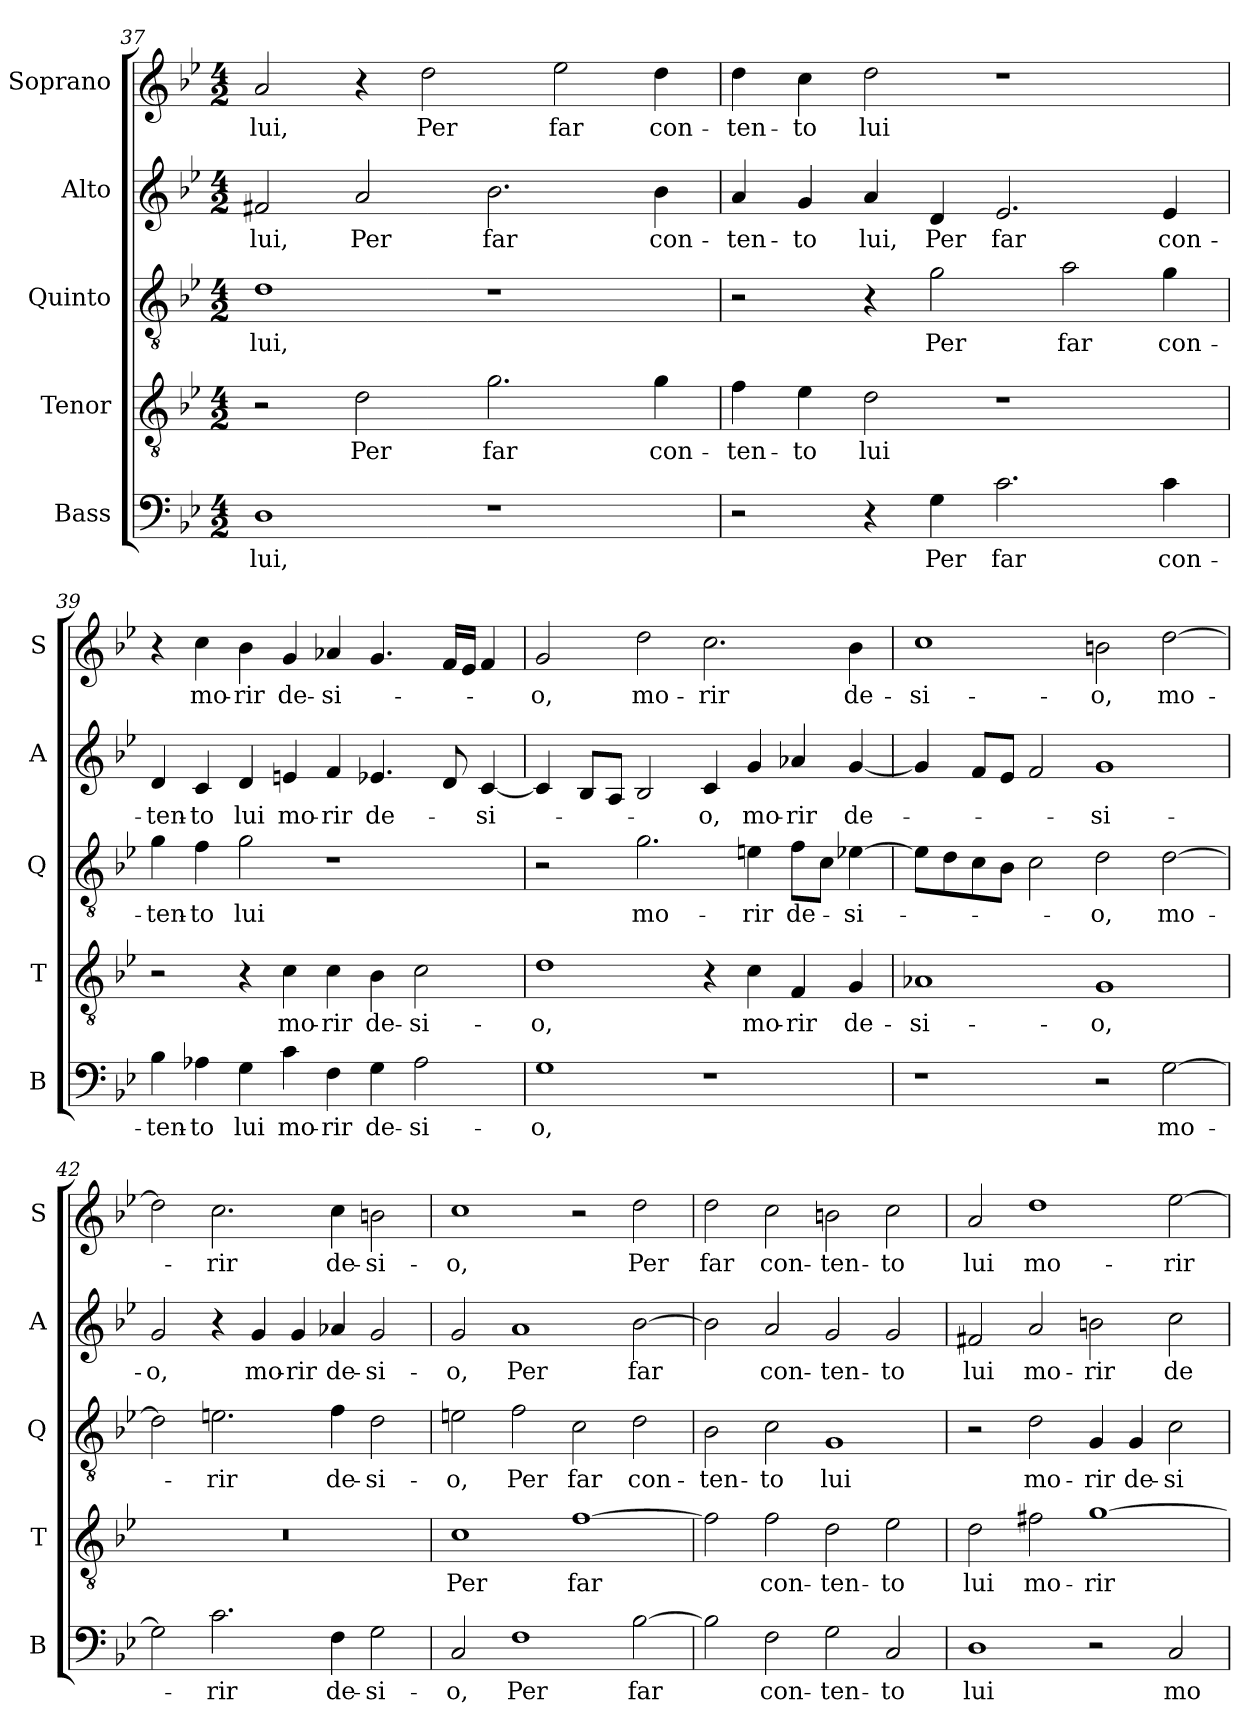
**kern	**text	**kern	**text	**kern	**text	**kern	**text	**kern	**text
*part5	*part5	*part4	*part4	*part3	*part3	*part2	*part2	*part1	*part1
*staff5	*staff5	*staff4	*staff4	*staff3	*staff3	*staff2	*staff2	*staff1	*staff1
*I"Bass	*	*I"Tenor	*	*I"Quinto	*	*I"Alto	*	*I"Soprano	*
*I'B	*	*I'T	*	*I'Q	*	*I'A	*	*I'S	*
*clefF4	*	*clefGv2	*	*clefGv2	*	*clefG2	*	*clefG2	*
*k[b-e-]	*	*k[b-e-]	*	*k[b-e-]	*	*k[b-e-]	*	*k[b-e-]	*
*B-:	*	*B-:	*	*B-:	*	*B-:	*	*B-:	*
*M4/2	*	*M4/2	*	*M4/2	*	*M4/2	*	*M4/2	*
=37	=37	=37	=37	=37	=37	=37	=37	=37	=37
!	!LO:LY:b	!	!	!	!LO:LY:b	!	!LO:LY:b	!	!LO:LY:b
1D	lui,	2r	.	1d	lui,	2f#X/	lui,	2a/	lui,
!	!	!	!LO:LY:b	!	!	!	!LO:LY:b	!	!
.	.	2d\	Per	.	.	2a/	Per	4r	.
!	!	!	!	!	!	!	!	!	!LO:LY:b
.	.	.	.	.	.	.	.	2dd\	Per
!	!	!	!LO:LY:b	!	!	!	!LO:LY:b	!	!
1r	.	2.g\	far	1r	.	2.b-\	far	.	.
!	!	!	!	!	!	!	!	!	!LO:LY:b
.	.	.	.	.	.	.	.	2ee-\	far
!	!	!	!LO:LY:b	!	!	!	!LO:LY:b	!	!LO:LY:b
.	.	4g\	con-	.	.	4b-\	con-	4dd\	con-
!!LO:LB:g=z
=38	=38	=38	=38	=38	=38	=38	=38	=38	=38
!	!	!	!LO:LY:b	!	!	!	!LO:LY:b	!	!LO:LY:b
2r	.	4f\	-ten-	2r	.	4a/	-ten-	4dd\	-ten-
!	!	!	!LO:LY:b	!	!	!	!LO:LY:b	!	!LO:LY:b
.	.	4e-\	-to	.	.	4g/	-to	4cc\	-to
!	!	!	!LO:LY:b	!	!	!	!LO:LY:b	!	!LO:LY:b
4r	.	2d\	lui	4r	.	4a/	lui,	2dd\	lui
!	!LO:LY:b	!	!	!	!LO:LY:b	!	!LO:LY:b	!	!
4G\	Per	.	.	2g\	Per	4d/	Per	.	.
!	!LO:LY:b	!	!	!	!	!	!LO:LY:b	!	!
2.c\	far	1r	.	.	.	2.e-/	far	1r	.
!	!	!	!	!	!LO:LY:b	!	!	!	!
.	.	.	.	2a\	far	.	.	.	.
!	!LO:LY:b	!	!	!	!LO:LY:b	!	!LO:LY:b	!	!
4c\	con-	.	.	4g\	con-	4e-/	con-	.	.
=39	=39	=39	=39	=39	=39	=39	=39	=39	=39
!	!LO:LY:b	!	!	!	!LO:LY:b	!	!LO:LY:b	!	!
4B-\	-ten-	2r	.	4g\	-ten-	4d/	-ten-	4r	.
!	!LO:LY:b	!	!	!	!LO:LY:b	!	!LO:LY:b	!	!LO:LY:b
4A-X\	-to	.	.	4f\	-to	4c/	-to	4cc\	mo-
!	!LO:LY:b	!	!	!	!LO:LY:b	!	!LO:LY:b	!	!LO:LY:b
4G\	lui	4r	.	2g\	lui	4d/	lui	4b-\	-rir
!	!LO:LY:b	!	!LO:LY:b	!	!	!	!LO:LY:b	!	!LO:LY:b
4c\	mo-	4c\	mo-	.	.	4en/	mo-	4g/	de-
!	!LO:LY:b	!	!LO:LY:b	!	!	!	!LO:LY:b	!	!LO:LY:b
4F\	-rir	4c\	-rir	1r	.	4f/	-rir	4a-X/	-si-
!	!LO:LY:b	!	!LO:LY:b	!	!	!	!LO:LY:b	!	!
4G\	de-	4B-\	de-	.	.	4.e-X/	de-	4.g/	.
!	!LO:LY:b	!	!LO:LY:b	!	!	!	!	!	!
2A-\	-si-	2c\	-si-	.	.	.	.	.	.
.	.	.	.	.	.	8d/	.	16f/LL	.
.	.	.	.	.	.	.	.	16e-/JJ	.
!	!	!	!	!	!	!	!LO:LY:b	!	!
.	.	.	.	.	.	[4c/	-si-	4f/	.
=40	=40	=40	=40	=40	=40	=40	=40	=40	=40
!	!LO:LY:b	!	!LO:LY:b	!	!	!	!	!	!LO:LY:b
1G	-o,	1d	-o,	2r	.	4c/]	.	2g/	-o,
.	.	.	.	.	.	8B-/L	.	.	.
.	.	.	.	.	.	8A/J	.	.	.
!	!	!	!	!	!LO:LY:b	!	!	!	!LO:LY:b
.	.	.	.	2.g\	mo-	2B-/	.	2dd\	mo-
!	!	!	!	!	!	!	!LO:LY:b	!	!LO:LY:b
1r	.	4r	.	.	.	4c/	-o,	2.cc\	-rir
!	!	!	!LO:LY:b	!	!LO:LY:b	!	!LO:LY:b	!	!
.	.	4c\	mo-	4en\	-rir	4g/	mo-	.	.
!	!	!	!LO:LY:b	!	!LO:LY:b	!	!LO:LY:b	!	!
.	.	4F/	-rir	8f\L	de-	4a-X/	-rir	.	.
.	.	.	.	8c\J	.	.	.	.	.
!	!	!	!LO:LY:b	!	!LO:LY:b	!	!LO:LY:b	!	!LO:LY:b
.	.	4G/	de-	[4e-X\	-si-	[4g/	de-	4b-\	de-
!!LO:PB:g=z
=41	=41	=41	=41	=41	=41	=41	=41	=41	=41
!	!	!	!LO:LY:b	!	!	!	!	!	!LO:LY:b
1r	.	1A-X	-si-	8e-\L]	.	4g/]	.	1cc	-si-
.	.	.	.	8d\	.	.	.	.	.
.	.	.	.	8c\	.	8f/L	.	.	.
.	.	.	.	8B-\J	.	8e-/J	.	.	.
.	.	.	.	2c\	.	2f/	.	.	.
!	!	!	!LO:LY:b	!	!LO:LY:b	!	!LO:LY:b	!	!LO:LY:b
2r	.	1G	-o,	2d\	-o,	1g	-si-	2bn\	-o,
!	!LO:LY:b	!	!	!	!LO:LY:b	!	!	!	!LO:LY:b
[2G\	mo-	.	.	[2d\	mo-	.	.	[2dd\	mo-
=42	=42	=42	=42	=42	=42	=42	=42	=42	=42
!	!	!	!	!	!	!	!LO:LY:b	!	!
2G\]	.	0r	.	2d\]	.	2g/	-o,	2dd\]	.
!	!LO:LY:b	!	!	!	!LO:LY:b	!	!	!	!LO:LY:b
2.c\	-rir	.	.	2.en\	-rir	4r	.	2.cc\	-rir
!	!	!	!	!	!	!	!LO:LY:b	!	!
.	.	.	.	.	.	4g/	mo-	.	.
!	!	!	!	!	!	!	!LO:LY:b	!	!
.	.	.	.	.	.	4g/	-rir	.	.
!	!LO:LY:b	!	!	!	!LO:LY:b	!	!LO:LY:b	!	!LO:LY:b
4F\	de-	.	.	4f\	de-	4a-X/	de-	4cc\	de-
!	!LO:LY:b	!	!	!	!LO:LY:b	!	!LO:LY:b	!	!LO:LY:b
2G\	-si-	.	.	2d\	-si-	2g/	-si-	2bn\	-si-
=43	=43	=43	=43	=43	=43	=43	=43	=43	=43
!	!LO:LY:b	!	!LO:LY:b	!	!LO:LY:b	!	!LO:LY:b	!	!LO:LY:b
2C/	-o,	1c	Per	2en\	-o,	2g/	-o,	1cc	-o,
!	!LO:LY:b	!	!	!	!LO:LY:b	!	!LO:LY:b	!	!
1F	Per	.	.	2f\	Per	1a	Per	.	.
!	!	!	!LO:LY:b	!	!LO:LY:b	!	!	!	!
.	.	[1f	far	2c\	far	.	.	2r	.
!	!LO:LY:b	!	!	!	!LO:LY:b	!	!LO:LY:b	!	!LO:LY:b
[2B-\	far	.	.	2d\	con-	[2b-\	far	2dd\	Per
=44	=44	=44	=44	=44	=44	=44	=44	=44	=44
!	!	!	!	!	!LO:LY:b	!	!	!	!LO:LY:b
2B-\]	.	2f\]	.	2B-\	-ten-	2b-\]	.	2dd\	far
!	!LO:LY:b	!	!LO:LY:b	!	!LO:LY:b	!	!LO:LY:b	!	!LO:LY:b
2F\	con-	2f\	con-	2c\	-to	2a/	con-	2cc\	con-
!	!LO:LY:b	!	!LO:LY:b	!	!LO:LY:b	!	!LO:LY:b	!	!LO:LY:b
2G\	-ten-	2d\	-ten-	1G	lui	2g/	-ten-	2bn\	-ten-
!	!LO:LY:b	!	!LO:LY:b	!	!	!	!LO:LY:b	!	!LO:LY:b
2C/	-to	2e-\	-to	.	.	2g/	-to	2cc\	-to
!!LO:LB:g=z
=45	=45	=45	=45	=45	=45	=45	=45	=45	=45
!	!LO:LY:b	!	!LO:LY:b	!	!	!	!LO:LY:b	!	!LO:LY:b
1D	lui	2d\	lui	2r	.	2f#X/	lui	2a/	lui
!	!	!	!LO:LY:b	!	!LO:LY:b	!	!LO:LY:b	!	!LO:LY:b
.	.	2f#X\	mo-	2d\	mo-	2a/	mo-	1dd	mo-
!	!	!	!LO:LY:b	!	!LO:LY:b	!	!LO:LY:b	!	!
2r	.	[1g	-rir	4G/	-rir	2bn\	-rir	.	.
!	!	!	!	!	!LO:LY:b	!	!	!	!
.	.	.	.	4G/	de-	.	.	.	.
!	!LO:LY:b	!	!	!	!LO:LY:b	!	!LO:LY:b	!	!LO:LY:b
2C/	mo-	.	.	2c\	-si-	2cc\	de-	[2ee-\	-rir
=	=	=	=	=	=	=	=	=	=
*-	*-	*-	*-	*-	*-	*-	*-	*-	*-
